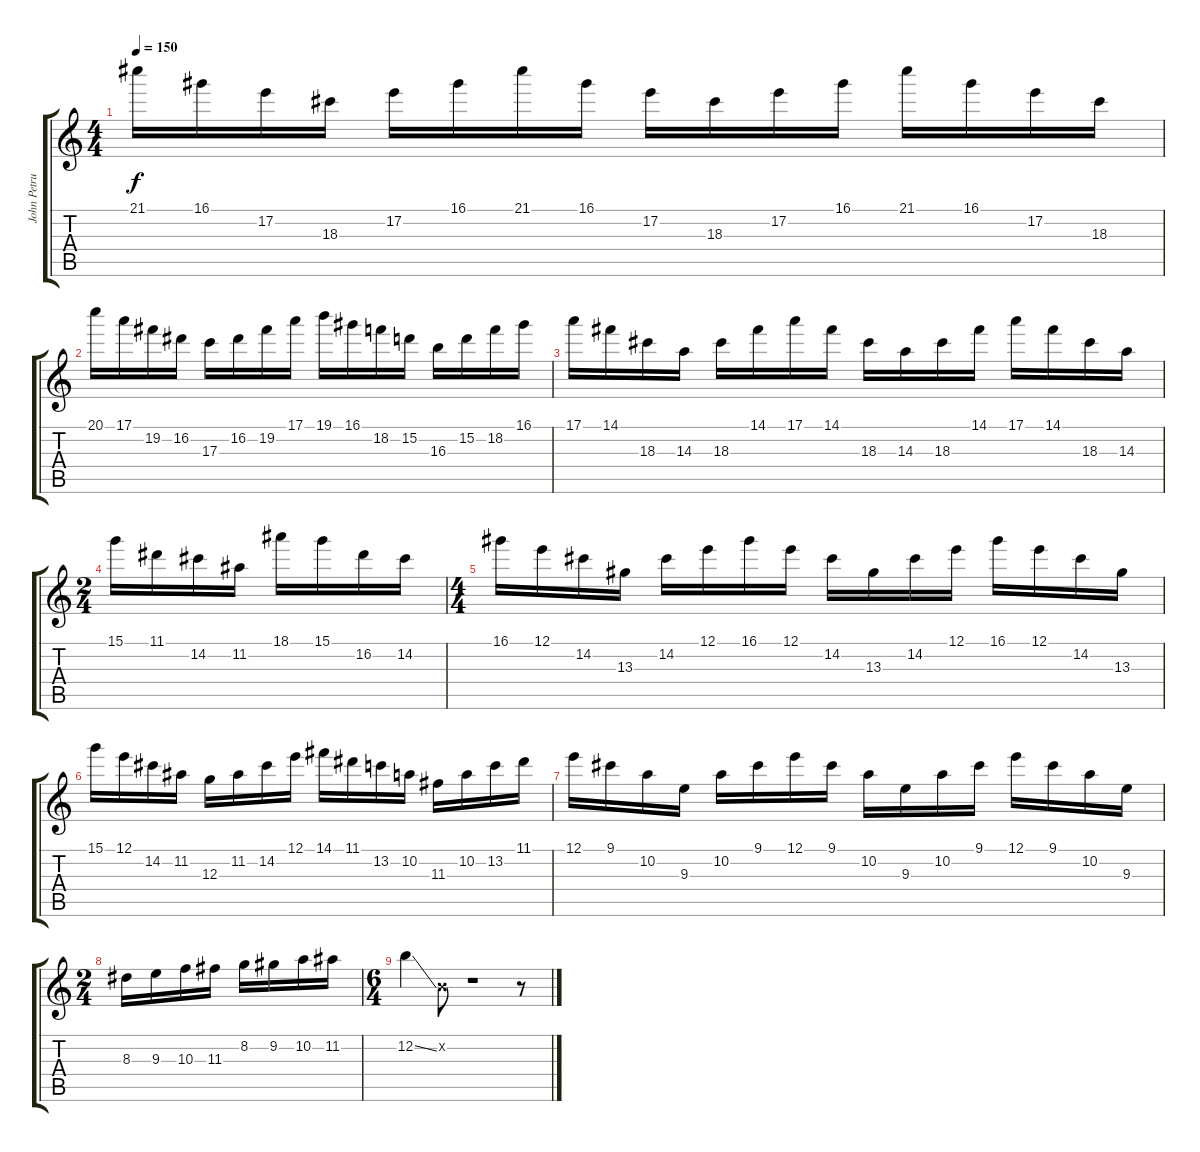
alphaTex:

\track ("John Petrucci (solo)" "John Petru") {instrument distortionguitar}
\staff {score tabs}
\tuning (E4 B3 G3 D3 A2 E2) {hide}
\ts (4 4)
\tempo 150
\clef g2
\ks c
21.1.16{dy f} 16.1.16 17.2.16 18.3.16 17.2.16 16.1.16 21.1.16 16.1.16 17.2.16 18.3.16 17.2.16 16.1.16 21.1.16 16.1.16 17.2.16 18.3.16 |
20.1.16 17.1.16 19.2.16 16.2.16 17.3.16 16.2.16 19.2.16 17.1.16 19.1.16 16.1.16 18.2.16 15.2.16 16.3.16 15.2.16 18.2.16 16.1.16 |
17.1.16 14.1.16 18.3.16 14.3.16 18.3.16 14.1.16 17.1.16 14.1.16 18.3.16 14.3.16 18.3.16 14.1.16 17.1.16 14.1.16 18.3.16 14.3.16 |
\ts (2 4)
15.1.16 11.1.16 14.2.16 11.2.16 18.1.16 15.1.16 16.2.16 14.2.16 |
\ts (4 4)
16.1.16 12.1.16 14.2.16 13.3.16 14.2.16 12.1.16 16.1.16 12.1.16 14.2.16 13.3.16 14.2.16 12.1.16 16.1.16 12.1.16 14.2.16 13.3.16 |
15.1.16 12.1.16 14.2.16 11.2.16 12.3.16 11.2.16 14.2.16 12.1.16 14.1.16 11.1.16 13.2.16 10.2.16 11.3.16 10.2.16 13.2.16 11.1.16 |
12.1.16 9.1.16 10.2.16 9.3.16 10.2.16 9.1.16 12.1.16 9.1.16 10.2.16 9.3.16 10.2.16 9.1.16 12.1.16 9.1.16 10.2.16 9.3.16 |
\ts (2 4)
8.3.16 9.3.16 10.3.16 11.3.16 8.2.16 9.2.16 10.2.16 11.2.16 |
\ts (6 4)
12.2{ss}.4 0.2{x}.8 r.1 r.8
